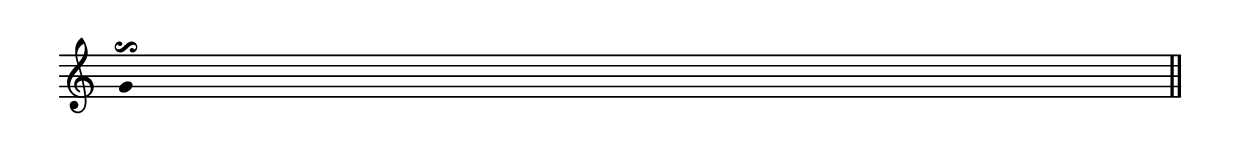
\version "2.24.1"

\include "gregorian.ly"
\include "../modules/lilypond/neums.ily"
\include "../modules/lilypond/layout.ily"

\GregorianTranscriptionLayout

\score {
  \new GregorianTranscriptionStaff {
    \relative c'' {
      \AntiphonSignature
      \O g \finalis
    }
  }
}